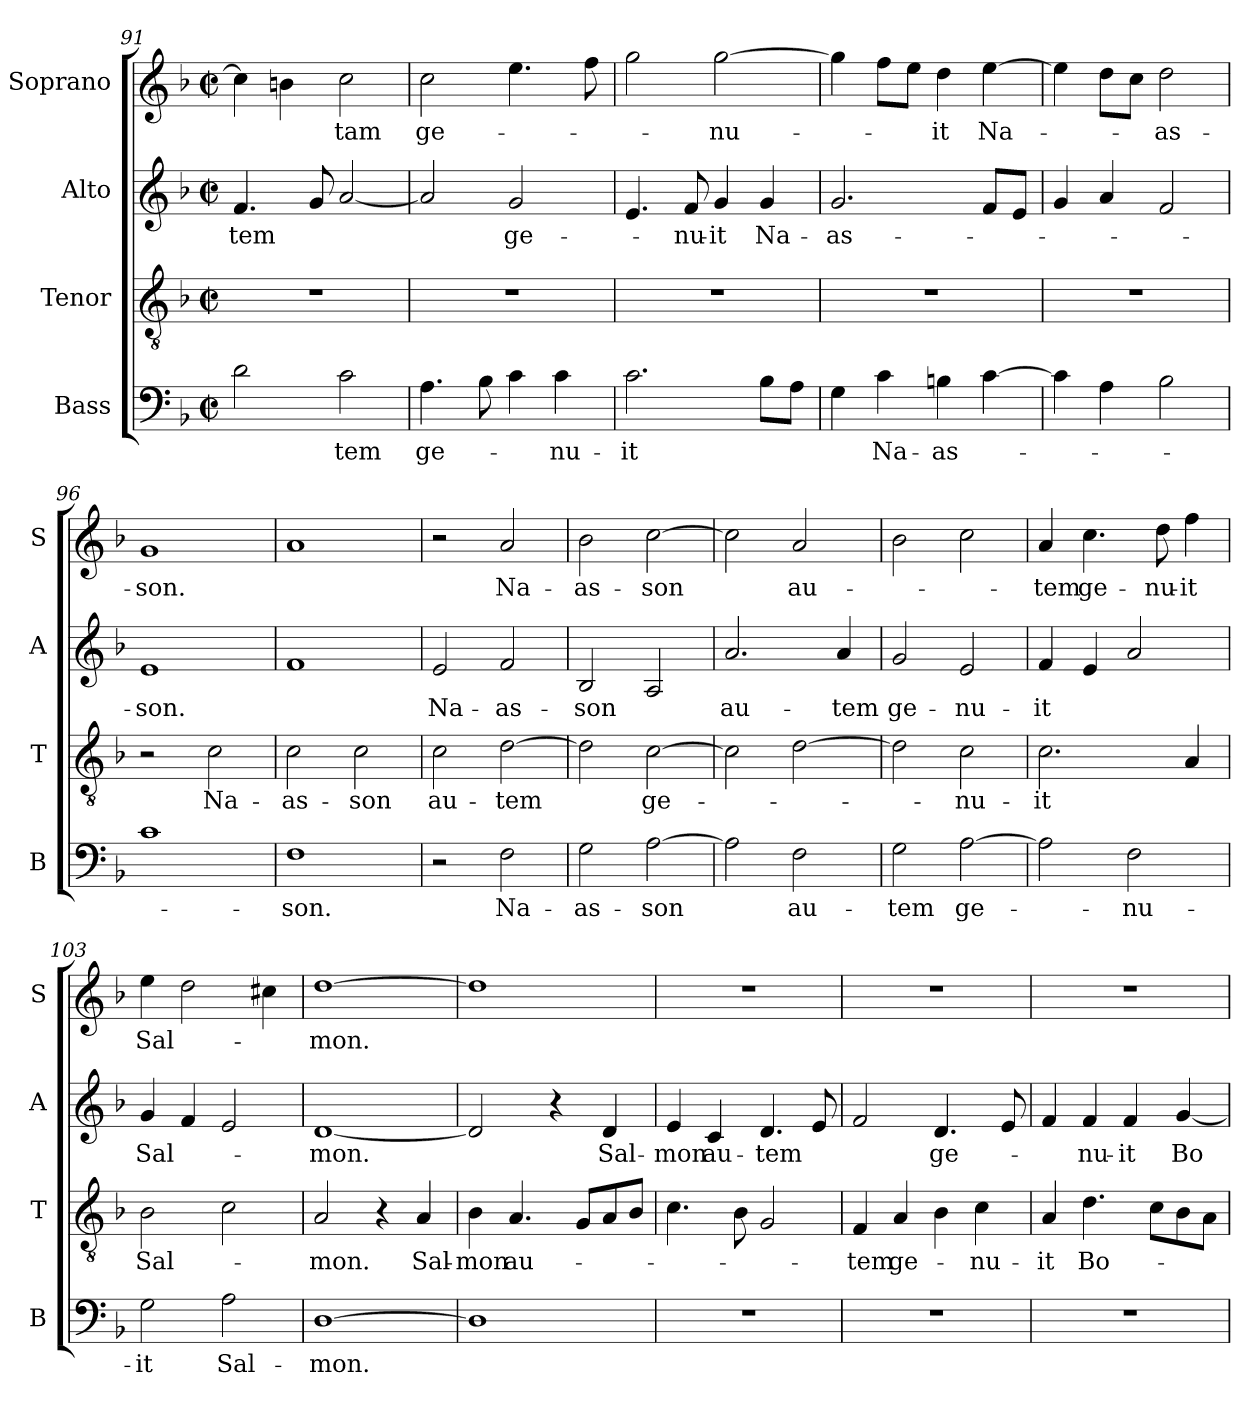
**kern	**text	**kern	**text	**kern	**text	**kern	**text
*part4	*part4	*part3	*part3	*part2	*part2	*part1	*part1
*staff4	*staff4	*staff3	*staff3	*staff2	*staff2	*staff1	*staff1
*I"Bass	*	*I"Tenor	*	*I"Alto	*	*I"Soprano	*
*I'B	*	*I'T	*	*I'A	*	*I'S	*
*clefF4	*	*clefGv2	*	*clefG2	*	*clefG2	*
*k[b-]	*	*k[b-]	*	*k[b-]	*	*k[b-]	*
*F:	*	*F:	*	*F:	*	*F:	*
*M2/2	*	*M2/2	*	*M2/2	*	*M2/2	*
*met(c|)	*	*met(c|)	*	*met(c|)	*	*met(c|)	*
=91	=91	=91	=91	=91	=91	=91	=91
2d\	.	1r	.	4.f/	-tem	4cc\]	.
.	.	.	.	.	.	4bn\	.
.	.	.	.	8g/	.	.	.
2c\	-tem	.	.	[2a/	.	2cc\	-tam
=92	=92	=92	=92	=92	=92	=92	=92
4.A\	ge-	1r	.	2a/]	.	2cc\	ge-
8B-\	.	.	.	.	.	.	.
4c\	.	.	.	2g/	ge-	4.ee\	.
4c\	-nu-	.	.	.	.	.	.
.	.	.	.	.	.	8ff\	.
=93	=93	=93	=93	=93	=93	=93	=93
2.c\	-it	1r	.	4.e/	.	2gg\	.
.	.	.	.	8f/	-nu-	.	.
.	.	.	.	4g/	-it	[2gg\	-nu-
8B-\L	.	.	.	4g/	Na-	.	.
8A\J	.	.	.	.	.	.	.
!!LO:PB:g=z
=94	=94	=94	=94	=94	=94	=94	=94
4G\	.	1r	.	2.g/	-as-	4gg\]	.
4c\	Na-	.	.	.	.	8ff\L	.
.	.	.	.	.	.	8ee\J	.
4Bn\	-as-	.	.	.	.	4dd\	-it
[4c\	.	.	.	8f/L	.	[4ee\	Na-
.	.	.	.	8e/J	.	.	.
=95	=95	=95	=95	=95	=95	=95	=95
4c\]	.	1r	.	4g/	.	4ee\]	.
4A\	.	.	.	4a/	.	8dd\L	.
.	.	.	.	.	.	8cc\J	.
2B-\	.	.	.	2f/	.	2dd\	-as-
=96	=96	=96	=96	=96	=96	=96	=96
1c	.	2r	.	1e	-son.	1g	-son.
.	.	2c\	Na-	.	.	.	.
=97	=97	=97	=97	=97	=97	=97	=97
1F	-son.	2c\	-as-	1f	.	1a	.
.	.	2c\	-son	.	.	.	.
=98	=98	=98	=98	=98	=98	=98	=98
2r	.	2c\	au-	2e/	Na-	2r	.
2F\	Na-	[2d\	-tem	2f/	-as-	2a/	Na-
=99	=99	=99	=99	=99	=99	=99	=99
2G\	-as-	2d\]	.	2B-/	-son	2b-\	-as-
[2A\	-son	[2c\	ge-	2A/	.	[2cc\	-son
!!LO:LB:g=z
=100	=100	=100	=100	=100	=100	=100	=100
2A\]	.	2c\]	.	2.a/	au-	2cc\]	.
2F\	au-	[2d\	.	.	.	2a/	au-
.	.	.	.	4a/	-tem	.	.
=101	=101	=101	=101	=101	=101	=101	=101
2G\	-tem	2d\]	.	2g/	ge-	2b-\	.
[2A\	ge-	2c\	-nu-	2e/	-nu-	2cc\	.
=102	=102	=102	=102	=102	=102	=102	=102
2A\]	.	2.c\	-it	4f/	-it	4a/	-tem
.	.	.	.	4e/	.	4.cc\	ge-
2F\	-nu-	.	.	2a/	.	.	.
.	.	.	.	.	.	8dd\	-nu-
.	.	4A/	.	.	.	4ff\	-it
=103	=103	=103	=103	=103	=103	=103	=103
2G\	-it	2B-\	Sal-	4g/	Sal-	4ee\	Sal-
.	.	.	.	4f/	.	2dd\	.
2A\	Sal-	2c\	.	2e/	.	.	.
.	.	.	.	.	.	4cc#X\	.
=104	=104	=104	=104	=104	=104	=104	=104
[1D	-mon.	2A/	-mon.	[1d	-mon.	[1dd	-mon.
.	.	4r	.	.	.	.	.
.	.	4A/	Sal-	.	.	.	.
=105	=105	=105	=105	=105	=105	=105	=105
1D]	.	4B-\	-mon	2d/]	.	1dd]	.
.	.	4.A/	au-	.	.	.	.
.	.	.	.	4r	.	.	.
.	.	8G/L	.	.	.	.	.
.	.	8A/	.	4d/	Sal-	.	.
.	.	8B-/J	.	.	.	.	.
!!LO:LB:g=z
=106	=106	=106	=106	=106	=106	=106	=106
1r	.	4.c\	.	4e/	-mon	1r	.
.	.	.	.	4c/	au-	.	.
.	.	8B-\	.	.	.	.	.
.	.	2G/	.	4.d/	-tem	.	.
.	.	.	.	8e/	.	.	.
=107	=107	=107	=107	=107	=107	=107	=107
1r	.	4F/	-tem	2f/	.	1r	.
.	.	4A/	ge-	.	.	.	.
.	.	4B-\	.	4.d/	ge-	.	.
.	.	4c\	-nu-	.	.	.	.
.	.	.	.	8e/	.	.	.
=108	=108	=108	=108	=108	=108	=108	=108
1r	.	4A/	-it	4f/	.	1r	.
.	.	4.d\	Bo-	4f/	-nu-	.	.
.	.	.	.	4f/	-it	.	.
.	.	8c\L	.	.	.	.	.
.	.	8B-\	.	[4g/	Bo-	.	.
.	.	8A\J	.	.	.	.	.
=	=	=	=	=	=	=	=
*-	*-	*-	*-	*-	*-	*-	*-
